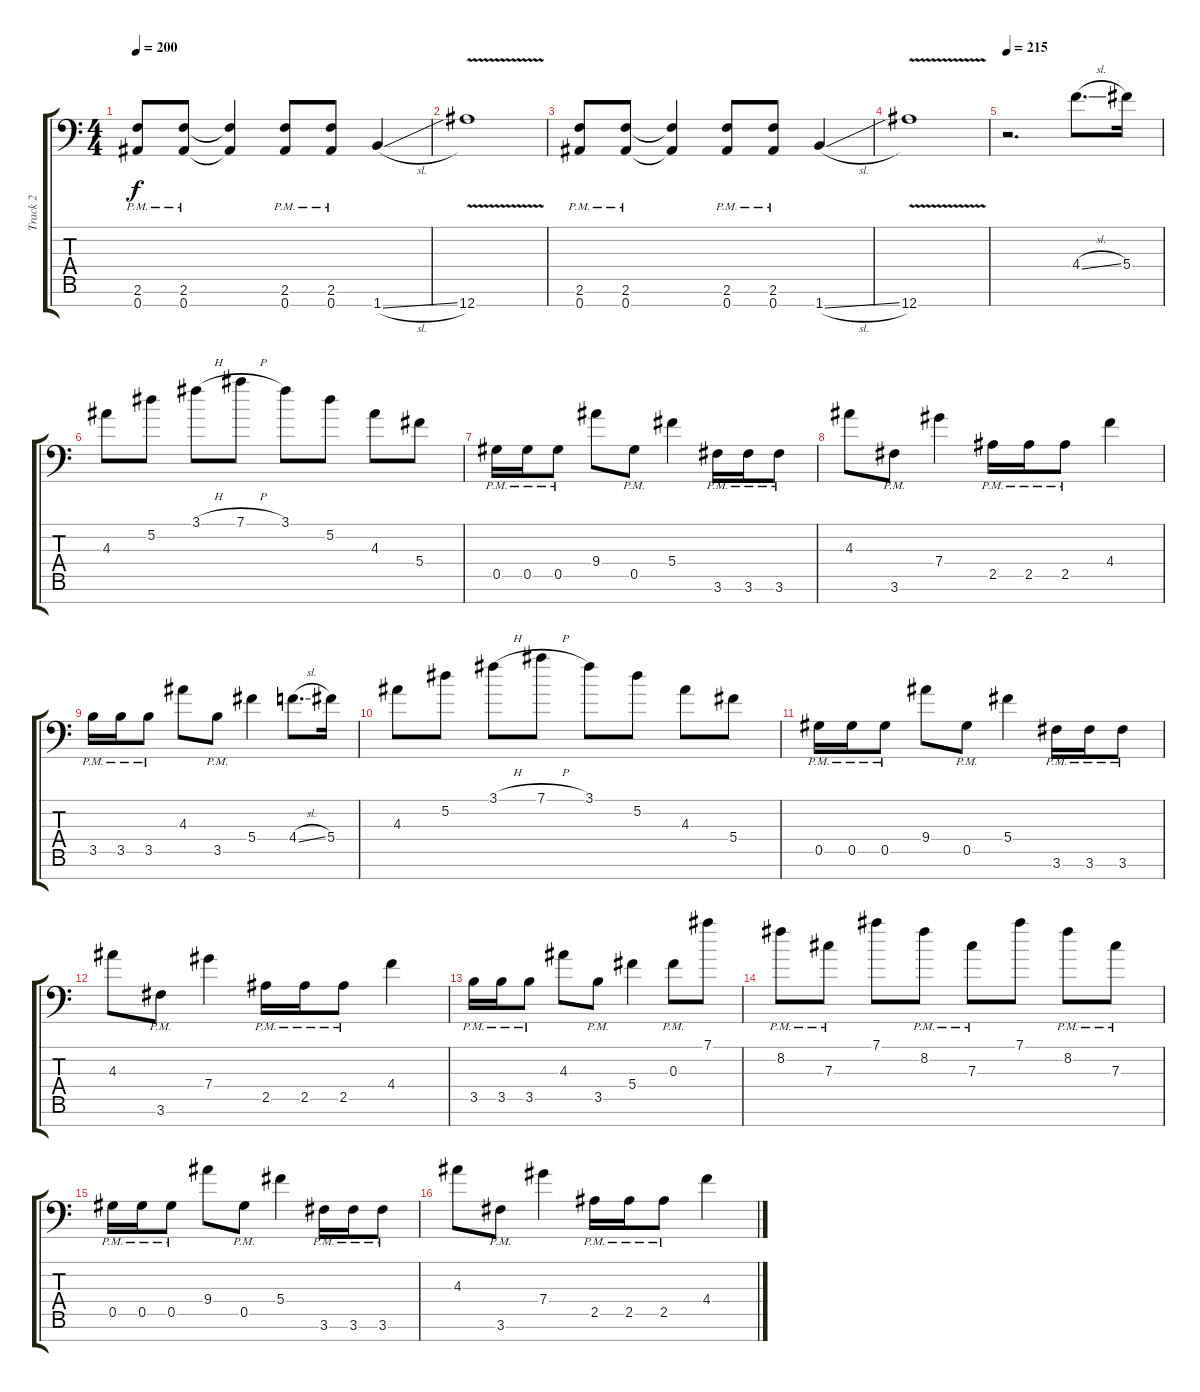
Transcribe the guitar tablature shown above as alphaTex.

\track ("Track 2" "Track 2") {instrument overdrivenguitar}
\staff {score tabs}
\tuning (Eb4 Bb3 Gb3 Db3 Ab2 Eb2 Bb1) {hide}
\ts (4 4)
\tempo 200
\clef f4
\ks c
(2.6{pm} 0.7{pm}).8{dy f} (2.6{pm} 0.7{pm}).8 (2.6{t} 0.7{t}).4 (2.6{pm} 0.7{pm}).8 (2.6{pm} 0.7{pm}).8 1.7{sl}.4 |
12.7{v}.1 |
(2.6{pm} 0.7{pm}).8 (2.6{pm} 0.7{pm}).8 (2.6{t} 0.7{t}).4 (2.6{pm} 0.7{pm}).8 (2.6{pm} 0.7{pm}).8 1.7{sl}.4 |
12.7{v}.1 |
\tempo 215
r.2{d} 4.4{sl}.8{d} 5.4.16 |
4.3.8 5.2.8 3.1{h}.8 7.1{h}.8 3.1.8 5.2.8 4.3.8 5.4.8 |
0.5{pm}.16 0.5{pm}.16 0.5{pm}.8 9.4.8 0.5{pm}.8 5.4.4 3.6{pm}.16 3.6{pm}.16 3.6{pm}.8 |
4.3.8 3.6{pm}.8 7.4.4 2.5{pm}.16 2.5{pm}.16 2.5{pm}.8 4.4.4 |
3.5{pm}.16 3.5{pm}.16 3.5{pm}.8 4.3.8 3.5{pm}.8 5.4.4 4.4{sl}.8{d} 5.4.16 |
4.3.8 5.2.8 3.1{h}.8 7.1{h}.8 3.1.8 5.2.8 4.3.8 5.4.8 |
0.5{pm}.16 0.5{pm}.16 0.5{pm}.8 9.4.8 0.5{pm}.8 5.4.4 3.6{pm}.16 3.6{pm}.16 3.6{pm}.8 |
4.3.8 3.6{pm}.8 7.4.4 2.5{pm}.16 2.5{pm}.16 2.5{pm}.8 4.4.4 |
3.5{pm}.16 3.5{pm}.16 3.5{pm}.8 4.3.8 3.5{pm}.8 5.4.4 0.3{pm}.8 7.1.8 |
8.2{pm}.8 7.3{pm}.8 7.1.8 8.2{pm}.8 7.3{pm}.8 7.1.8 8.2{pm}.8 7.3{pm}.8 |
0.5{pm}.16 0.5{pm}.16 0.5{pm}.8 9.4.8 0.5{pm}.8 5.4.4 3.6{pm}.16 3.6{pm}.16 3.6{pm}.8 |
4.3.8 3.6{pm}.8 7.4.4 2.5{pm}.16 2.5{pm}.16 2.5{pm}.8 4.4.4
